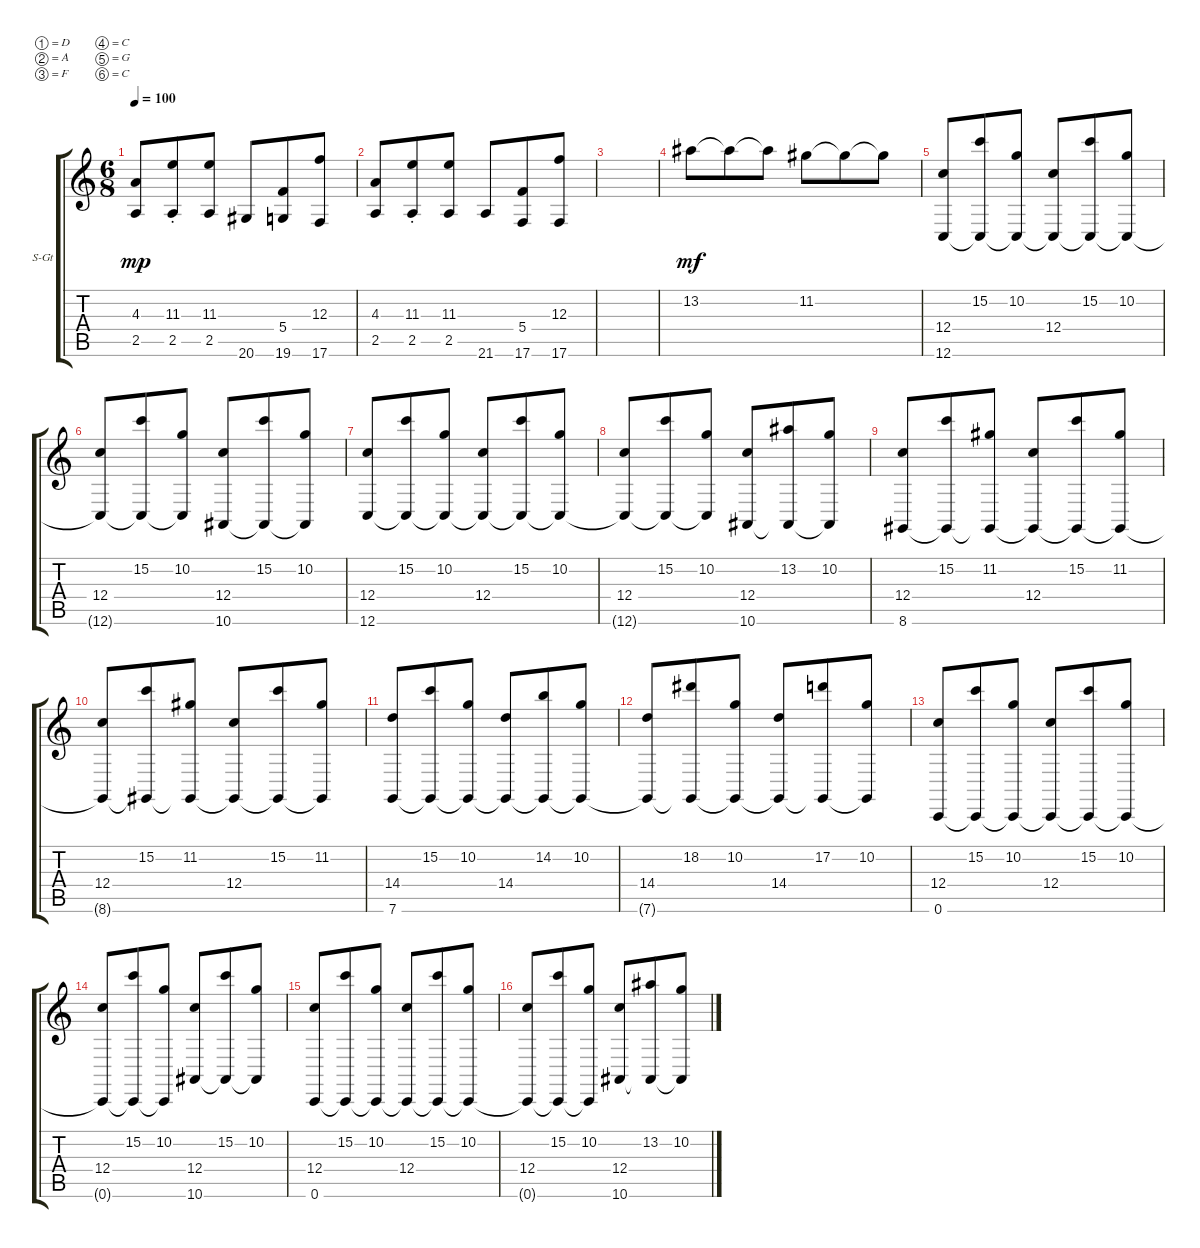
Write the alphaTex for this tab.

\defaultSystemsLayout 4
\bracketExtendMode groupsimilarinstruments
\firstSystemTrackNameOrientation horizontal
\otherSystemsTrackNameOrientation horizontal
\track ("Synth" "S-Gt") {instrument acousticguitarsteel}
\staff {score tabs}
\tuning (D4 A3 F3 C3 G2 C1)
\ts (6 8)
\tempo 100
\clef g2
\ks c
(2.5 4.3).8{dy mp} (2.5{st} 11.3{st}).8 (2.5 11.3).8 20.6.8 (19.6 5.4).8 (12.3 17.6).8 |
(2.5 4.3).8 (2.5{st} 11.3{st}).8 (2.5 11.3).8 21.6.8 (17.6 5.4).8 (12.3 17.6).8 |
|
13.2.8{dy mf} 13.2{t}.8 13.2{t}.8 11.2.8 11.2{t}.8 11.2{t}.8 |
(12.4 12.6).8 (15.2 12.6{t}).8 (10.2 12.6{t}).8 (12.4 12.6{t}).8 (15.2 12.6{t}).8 (10.2 12.6{t}).8 |
(12.4 12.6{t}).8 (15.2 12.6{t}).8 (10.2 12.6{t}).8 (12.4 10.6).8 (15.2 10.6{t}).8 (10.2 10.6{t}).8 |
(12.4 12.6).8 (15.2 12.6{t}).8 (10.2 12.6{t}).8 (12.4 12.6{t}).8 (15.2 12.6{t}).8 (10.2 12.6{t}).8 |
(12.4 12.6{t}).8 (15.2 12.6{t}).8 (10.2 12.6{t}).8 (12.4 10.6).8 (13.2 10.6{t}).8 (10.2 10.6{t}).8 |
(12.4 8.6).8 (15.2 8.6{t}).8 (11.2 8.6{t}).8 (12.4 8.6{t}).8 (15.2 8.6{t}).8 (11.2 8.6{t}).8 |
(12.4 8.6{t}).8 (15.2 8.6{t}).8 (11.2 8.6{t}).8 (12.4 8.6{t}).8 (15.2 8.6{t}).8 (11.2 8.6{t}).8 |
(14.4 7.6).8 (15.2 7.6{t}).8 (10.2 7.6{t}).8 (14.4 7.6{t}).8 (14.2 7.6{t}).8 (10.2 7.6{t}).8 |
(14.4 7.6{t}).8 (18.2 7.6{t}).8 (10.2 7.6{t}).8 (14.4 7.6{t}).8 (17.2 7.6{t}).8 (10.2 7.6{t}).8 |
(12.4 0.6).8 (15.2 0.6{t}).8 (10.2 0.6{t}).8 (12.4 0.6{t}).8 (15.2 0.6{t}).8 (10.2 0.6{t}).8 |
(12.4 0.6{t}).8 (15.2 0.6{t}).8 (10.2 0.6{t}).8 (12.4 10.6).8 (15.2 10.6{t}).8 (10.2 10.6{t}).8 |
(12.4 0.6).8 (15.2 0.6{t}).8 (10.2 0.6{t}).8 (12.4 0.6{t}).8 (15.2 0.6{t}).8 (10.2 0.6{t}).8 |
(12.4 0.6{t}).8 (15.2 0.6{t}).8 (10.2 0.6{t}).8 (12.4 10.6).8 (13.2 10.6{t}).8 (10.2 10.6{t}).8
